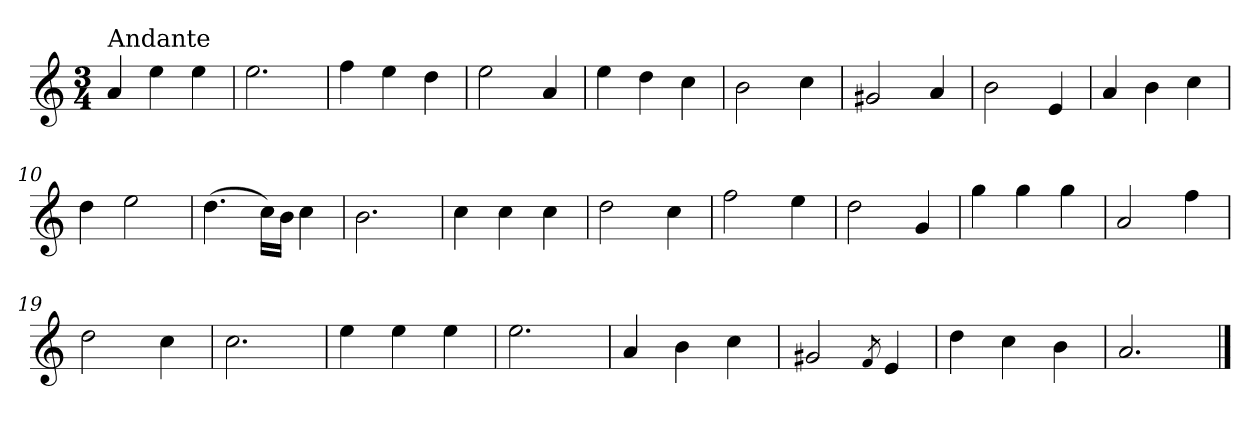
**kern
*part1
*staff1
*clefG2
*k[]
*C:
*M3/4
=1
!LO:TX:a:t=Andante
4a/
4ee\
4ee\
=2
2.ee\
=3
4ff\
4ee\
4dd\
=4
2ee\
4a/
=5
4ee\
4dd\
4cc\
=6
2b\
4cc\
=7
2g#X/
4a/
=8
2b\
4e/
!!LO:LB:g=z
=9
4a/
4b\
4cc\
=10
4dd\
2ee\
=11
(>4.dd\
16cc\LL)
16b\JJ
4cc\
=12
2.b\
=13
4cc\
4cc\
4cc\
=14
2dd\
4cc\
=15
2ff\
4ee\
=16
2dd\
4g/
=17
4gg\
4gg\
4gg\
!!LO:LB:g=z
=18
2a/
4ff\
=19
2dd\
4cc\
=20
2.cc\
=21
4ee\
4ee\
4ee\
=22
2.ee\
=23
4a/
4b\
4cc\
=24
2g#X/
8qf/
4e/
=25
4dd\
4cc\
4b\
=26
2.a/
==
*-
